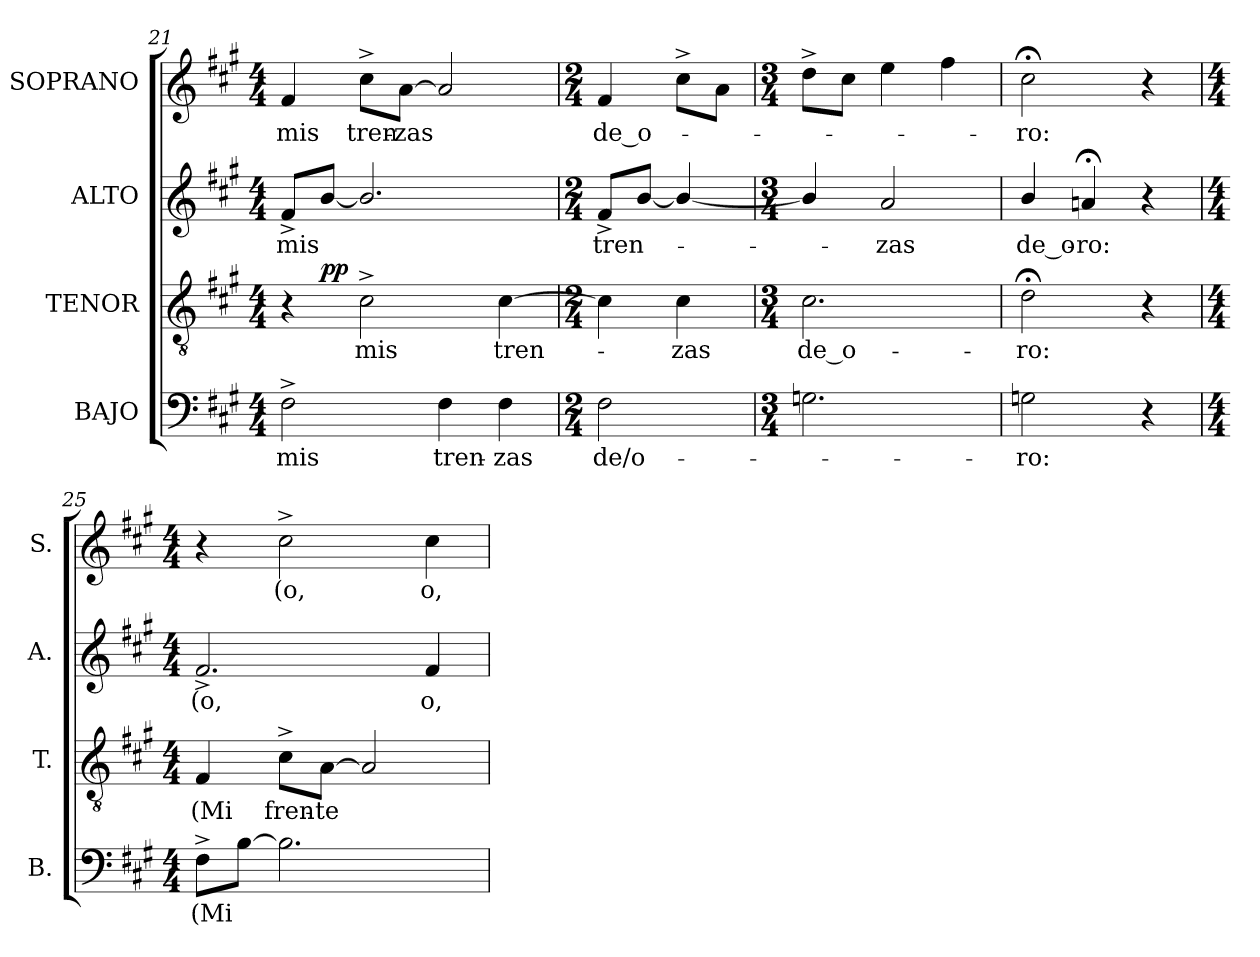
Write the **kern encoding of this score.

**kern	**text	**kern	**text	**dynam	**kern	**text	**kern	**text
*part4	*part4	*part3	*part3	*part3	*part2	*part2	*part1	*part1
*staff4	*staff4	*staff3	*staff3	*staff3	*staff2	*staff2	*staff1	*staff1
*I"BAJO	*	*I"TENOR	*	*	*I"ALTO	*	*I"SOPRANO	*
*I'B.	*	*I'T.	*	*	*I'A.	*	*I'S.	*
*clefF4	*	*clefGv2	*	*	*clefG2	*	*clefG2	*
*	*	*ITrd7c12	*	*	*	*	*	*
*k[f#c#g#]	*	*k[f#c#g#]	*	*	*k[f#c#g#]	*	*k[f#c#g#]	*
*f#:	*	*f#:	*	*	*f#:	*	*f#:	*
*M4/4	*	*M4/4	*	*	*M4/4	*	*M4/4	*
=21	=21	=21	=21	=21	=21	=21	=21	=21
!	!LO:LY:b:color=#000000	!	!	!	!	!	!	!
!	!	!	!	!	!	!LO:LY:b:color=#000000	!	!
!	!	!	!	!	!	!	!	!LO:LY:b:color=#000000
*	*	*^	*	*	*	*	*	*
2F#^i\	mis	4r	8ryy	.	.	8f#^i/L	mis	4f#i/	mis
.	.	.	2..ryy	.	pp	[<8bi/J	.	.	.
!	!	!	!	!LO:LY:b:color=#000000	!	!	!	!	!
!	!	!	!	!	!	!	!	!	!LO:LY:b:color=#000000
.	.	2C#^i\	.	mis	.	2.bi/]	.	8cc#^i\L	tren-
!	!	!	!	!	!	!	!	!	!LO:LY:b:color=#000000
.	.	.	.	.	.	.	.	[>8ai\J	-zas
!	!LO:LY:b:color=#000000	!	!	!	!	!	!	!	!
4F#i\	tren-	.	.	.	.	.	.	2ai/]	.
!	!LO:LY:b:color=#000000	!	!	!	!	!	!	!	!
!	!	!	!	!LO:LY:b:color=#000000	!	!	!	!	!
4F#i\	-zas	[>4C#i\	.	tren-	.	.	.	.	.
*	*	*v	*v	*	*	*	*	*	*
!!LO:LB:g=z
=22	=22	=22	=22	=22	=22	=22	=22	=22
*M2/4	*	*M2/4	*	*	*M2/4	*	*M2/4	*
*	*	*^	*	*	*	*	*	*
!	!LO:LY:b:color=#000000	!	!	!	!	!	!	!	!
*	*	*v	*v	*	*	*	*	*	*
*	*	*^	*	*	*	*	*	*
!	!	!	!	!	!	!	!LO:LY:b:color=#000000	!	!
*	*	*v	*v	*	*	*	*	*	*
*	*	*^	*	*	*	*	*	*
!	!	!	!	!	!	!	!	!	!LO:LY:b:color=#000000
*	*	*v	*v	*	*	*	*	*	*
2F#i\	de/o-	4C#i\]	.	.	8f#^i/L	tren-	4f#i/	de_o-
.	.	.	.	.	[<8bi/J	.	.	.
!	!	!	!LO:LY:b:color=#000000	!	!	!	!	!
.	.	4C#i\	-zas	.	4bi/_<	.	8cc#^i\L	.
.	.	.	.	.	.	.	8ai\J	.
=23	=23	=23	=23	=23	=23	=23	=23	=23
*M3/4	*	*M3/4	*	*	*M3/4	*	*M3/4	*
!	!	!	!LO:LY:b:color=#000000	!	!	!	!	!
2.Gni\	.	2.C#i\	de_o-	.	4bi/]	.	8dd^i\L	.
.	.	.	.	.	.	.	8cc#i\J	.
!	!	!	!	!	!	!LO:LY:b:color=#000000	!	!
.	.	.	.	.	2ai/	-zas	4eei\	.
.	.	.	.	.	.	.	4ff#i\	.
=24	=24	=24	=24	=24	=24	=24	=24	=24
!	!LO:LY:b:color=#000000	!	!	!	!	!	!	!
!	!	!	!LO:LY:b:color=#000000	!	!	!	!	!
!	!	!	!	!	!	!LO:LY:b:color=#000000	!	!
!	!	!	!	!	!	!	!	!LO:LY:b:color=#000000
2Gni\	-ro:	2D;i\	-ro:	.	4bi/	de_o-	2cc#;i\	-ro:
!	!	!	!	!	!	!LO:LY:b:color=#000000	!	!
.	.	.	.	.	4an;i/	-ro:	.	.
4r	.	4r	.	.	4r	.	4r	.
=25	=25	=25	=25	=25	=25	=25	=25	=25
*M4/4	*	*M4/4	*	*	*M4/4	*	*M4/4	*
!	!LO:LY:b:color=#000000	!	!	!	!	!	!	!
!	!	!	!LO:LY:b:color=#000000	!	!	!	!	!
!	!	!	!	!	!	!LO:LY:b:color=#000000	!	!
8F#^i\L	(Mi	4FF#i/	(Mi	.	2.f#^i/	(o,	4r	.
[>8Bi\J	.	.	.	.	.	.	.	.
!	!	!	!LO:LY:b:color=#000000	!	!	!	!	!
!	!	!	!	!	!	!	!	!LO:LY:b:color=#000000
2.Bi\]	.	8C#^i\L	fren-	.	.	.	2cc#^i\	(o,
!	!	!	!LO:LY:b:color=#000000	!	!	!	!	!
.	.	[<8AAi\J	-te	.	.	.	.	.
.	.	2AAi/]	.	.	.	.	.	.
!	!	!	!	!	!	!LO:LY:b:color=#000000	!	!
!	!	!	!	!	!	!	!	!LO:LY:b:color=#000000
.	.	.	.	.	4f#i/	o,	4cc#i\	o,
=	=	=	=	=	=	=	=	=
*-	*-	*-	*-	*-	*-	*-	*-	*-
